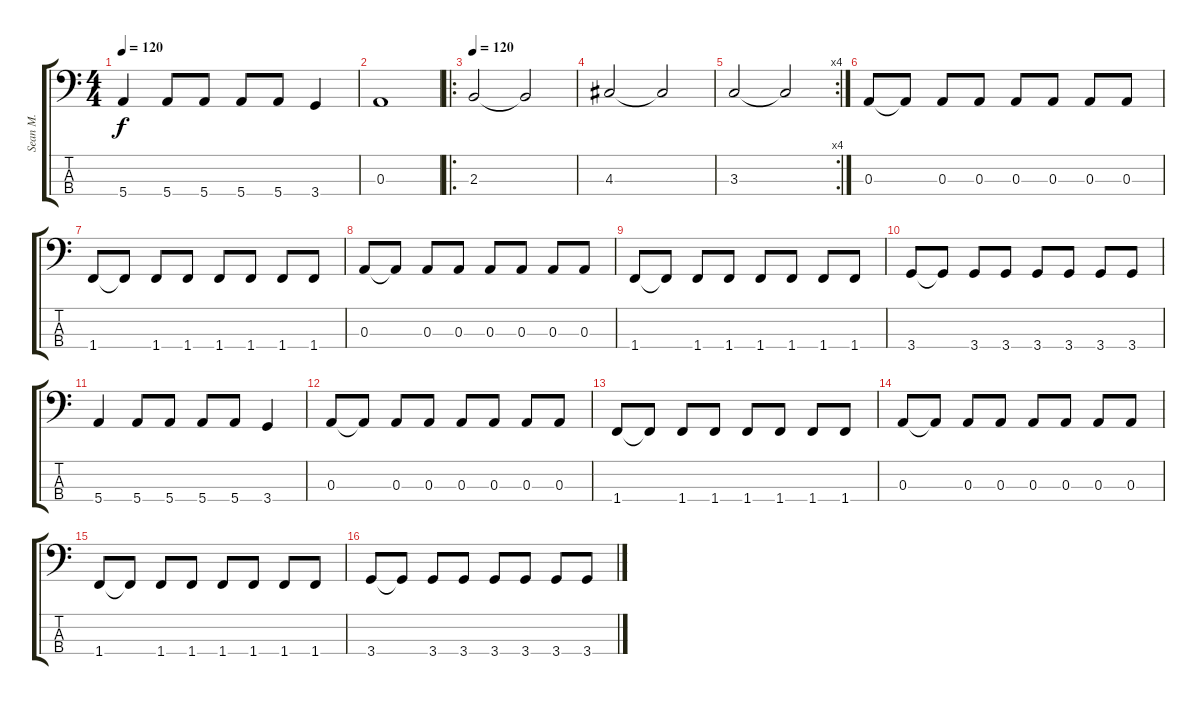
\track ("Sean M." "Sean M.") {instrument electricbasspick}
\staff {score tabs}
\tuning (G2 D2 A1 E1) {hide}
\ts (4 4)
\tempo 120
\clef f4
\ks c
5.4.4{dy f} 5.4.8 5.4.8 5.4.8 5.4.8 3.4.4 |
0.3.1 |
\ro
\tempo 120
2.3.2 2.3{t}.2 |
4.3.2 4.3{t}.2 |
\rc 4
3.3.2 3.3{t}.2 |
0.3.8 0.3{t}.8 0.3.8 0.3.8 0.3.8 0.3.8 0.3.8 0.3.8 |
1.4.8 1.4{t}.8 1.4.8 1.4.8 1.4.8 1.4.8 1.4.8 1.4.8 |
0.3.8 0.3{t}.8 0.3.8 0.3.8 0.3.8 0.3.8 0.3.8 0.3.8 |
1.4.8 1.4{t}.8 1.4.8 1.4.8 1.4.8 1.4.8 1.4.8 1.4.8 |
3.4.8 3.4{t}.8 3.4.8 3.4.8 3.4.8 3.4.8 3.4.8 3.4.8 |
5.4.4 5.4.8 5.4.8 5.4.8 5.4.8 3.4.4 |
0.3.8 0.3{t}.8 0.3.8 0.3.8 0.3.8 0.3.8 0.3.8 0.3.8 |
1.4.8 1.4{t}.8 1.4.8 1.4.8 1.4.8 1.4.8 1.4.8 1.4.8 |
0.3.8 0.3{t}.8 0.3.8 0.3.8 0.3.8 0.3.8 0.3.8 0.3.8 |
1.4.8 1.4{t}.8 1.4.8 1.4.8 1.4.8 1.4.8 1.4.8 1.4.8 |
3.4.8 3.4{t}.8 3.4.8 3.4.8 3.4.8 3.4.8 3.4.8 3.4.8
